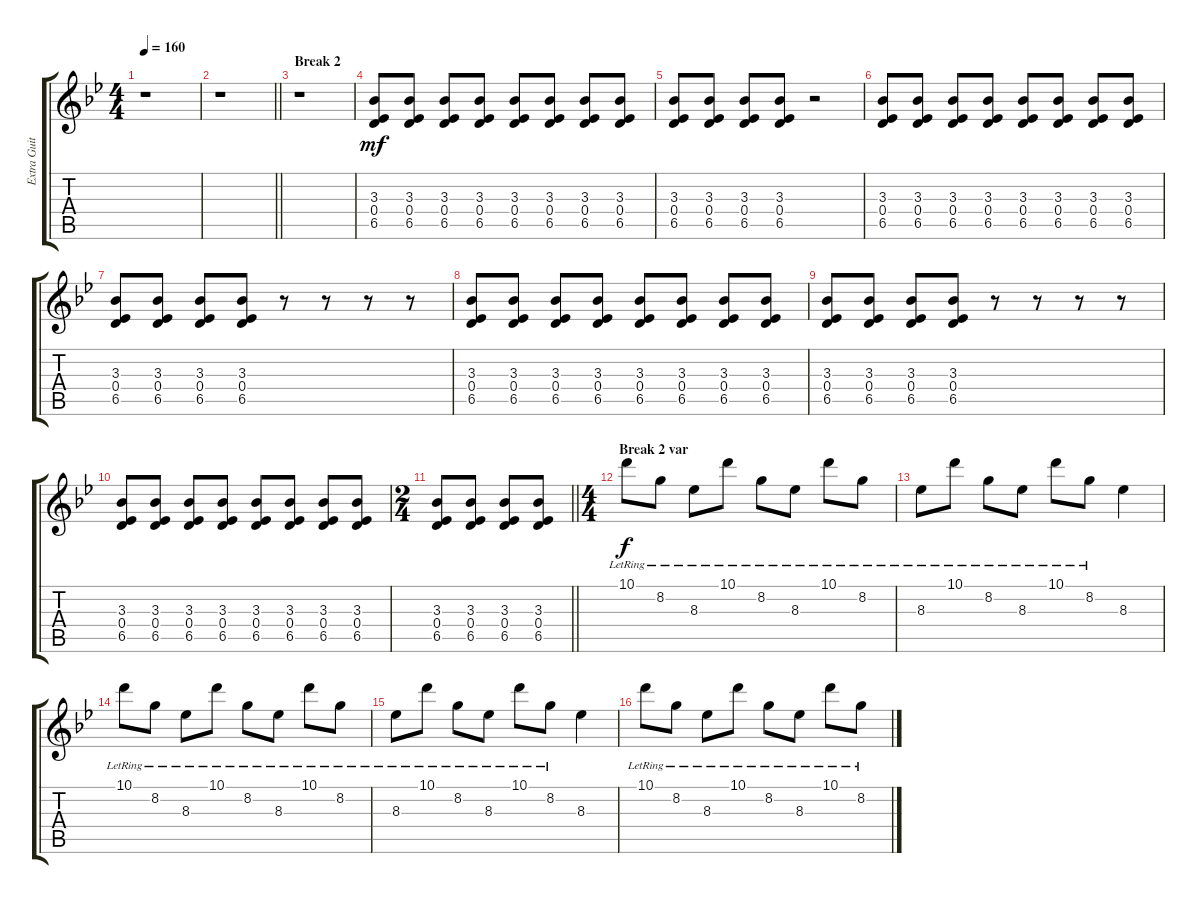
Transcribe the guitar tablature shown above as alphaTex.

\track ("Extra Guitar" "Extra Guit") {instrument overdrivenguitar}
\staff {score tabs}
\tuning (E4 B3 G3 D3 A2 D2) {hide}
\ts (4 4)
\tempo 160
\clef g2
\ks bb
r.1{dy f} |
\barLineRight lightlight
r.1 |
\section ("" "Break 2")
r.1 |
(3.3 0.4 6.5).8{dy mf} (3.3 0.4 6.5).8 (3.3 0.4 6.5).8 (3.3 0.4 6.5).8 (3.3 0.4 6.5).8 (3.3 0.4 6.5).8 (3.3 0.4 6.5).8 (3.3 0.4 6.5).8 |
(3.3 0.4 6.5).8 (3.3 0.4 6.5).8 (3.3 0.4 6.5).8 (3.3 0.4 6.5).8 r.2 |
(3.3 0.4 6.5).8 (3.3 0.4 6.5).8 (3.3 0.4 6.5).8 (3.3 0.4 6.5).8 (3.3 0.4 6.5).8 (3.3 0.4 6.5).8 (3.3 0.4 6.5).8 (3.3 0.4 6.5).8 |
(3.3 0.4 6.5).8 (3.3 0.4 6.5).8 (3.3 0.4 6.5).8 (3.3 0.4 6.5).8 r.8 r.8 r.8 r.8 |
(3.3 0.4 6.5).8 (3.3 0.4 6.5).8 (3.3 0.4 6.5).8 (3.3 0.4 6.5).8 (3.3 0.4 6.5).8 (3.3 0.4 6.5).8 (3.3 0.4 6.5).8 (3.3 0.4 6.5).8 |
(3.3 0.4 6.5).8 (3.3 0.4 6.5).8 (3.3 0.4 6.5).8 (3.3 0.4 6.5).8 r.8 r.8 r.8 r.8 |
(3.3 0.4 6.5).8 (3.3 0.4 6.5).8 (3.3 0.4 6.5).8 (3.3 0.4 6.5).8 (3.3 0.4 6.5).8 (3.3 0.4 6.5).8 (3.3 0.4 6.5).8 (3.3 0.4 6.5).8 |
\ts (2 4)
\barLineRight lightlight
(3.3 0.4 6.5).8 (3.3 0.4 6.5).8 (3.3 0.4 6.5).8 (3.3 0.4 6.5).8 |
\ts (4 4)
\section ("" "Break 2 var")
10.1{lr}.8{dy f volume 11} 8.2{lr}.8 8.3{lr}.8 10.1{lr}.8 8.2{lr}.8 8.3{lr}.8 10.1{lr}.8 8.2{lr}.8 |
8.3{lr}.8 10.1{lr}.8 8.2{lr}.8 8.3{lr}.8 10.1{lr}.8 8.2{lr}.8 8.3.4 |
10.1{lr}.8 8.2{lr}.8 8.3{lr}.8 10.1{lr}.8 8.2{lr}.8 8.3{lr}.8 10.1{lr}.8 8.2{lr}.8 |
8.3{lr}.8 10.1{lr}.8 8.2{lr}.8 8.3{lr}.8 10.1{lr}.8 8.2{lr}.8 8.3.4 |
10.1{lr}.8 8.2{lr}.8 8.3{lr}.8 10.1{lr}.8 8.2{lr}.8 8.3{lr}.8 10.1{lr}.8 8.2{lr}.8
